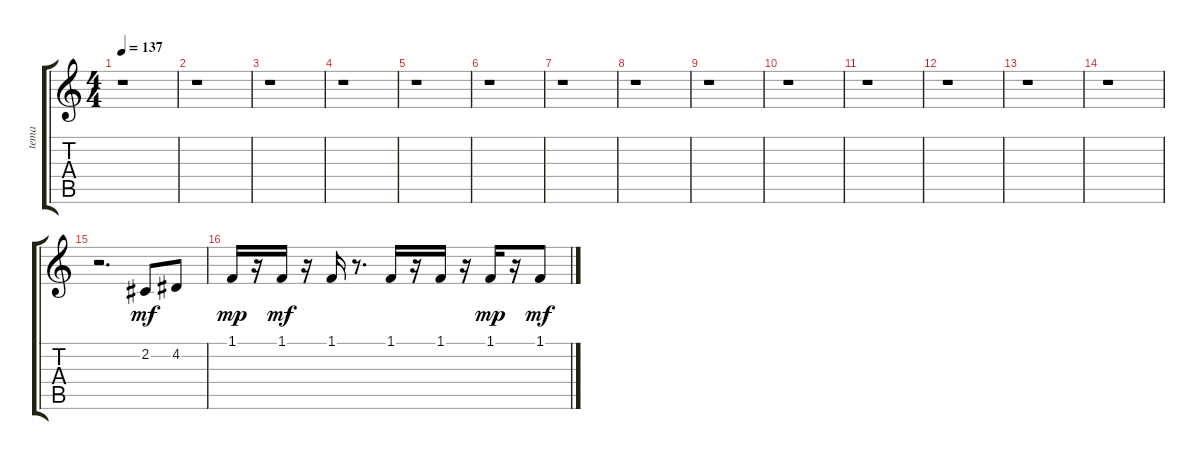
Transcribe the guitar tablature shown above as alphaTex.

\track ("tema" "tema") {instrument clarinet}
\staff {score tabs}
\tuning (E4 B3 G3 D3 A2 E2) {hide}
\ts (4 4)
\tempo 137
\clef g2
\ks c
r.1{dy f} |
r.1 |
r.1 |
r.1 |
r.1 |
r.1 |
r.1 |
r.1 |
r.1 |
r.1 |
r.1 |
r.1 |
r.1 |
r.1 |
r.2{d} 2.2.8{dy mf} 4.2.8 |
1.1.16{dy mp} r.16 1.1.16{dy mf} r.16 1.1.16 r.8{d} 1.1.16 r.16 1.1.16 r.16 1.1.16{dy mp} r.16 1.1.8{dy mf}
